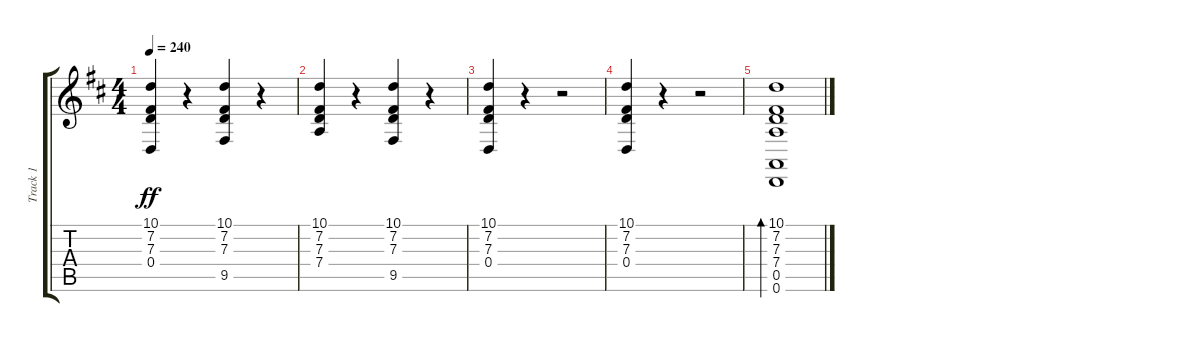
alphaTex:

\track ("Track 1" "Track 1") {instrument musicbox}
\staff {score tabs}
\tuning (E4 B3 G3 D3 A2 D2) {hide}
\ts (4 4)
\tempo 240
\clef g2
\ks d
(10.1 7.2 7.3 0.4).4{dy ff} r.4 (10.1 7.2 7.3 9.5).4 r.4 |
(10.1 7.2 7.3 7.4).4 r.4 (10.1 7.2 7.3 9.5).4 r.4 |
(10.1 7.2 7.3 0.4).4 r.4 r.2 |
(10.1 7.2 7.3 0.4).4 r.4 r.2 |
(10.1 7.2 7.3 7.4 0.5 0.6).1{bd 120}
